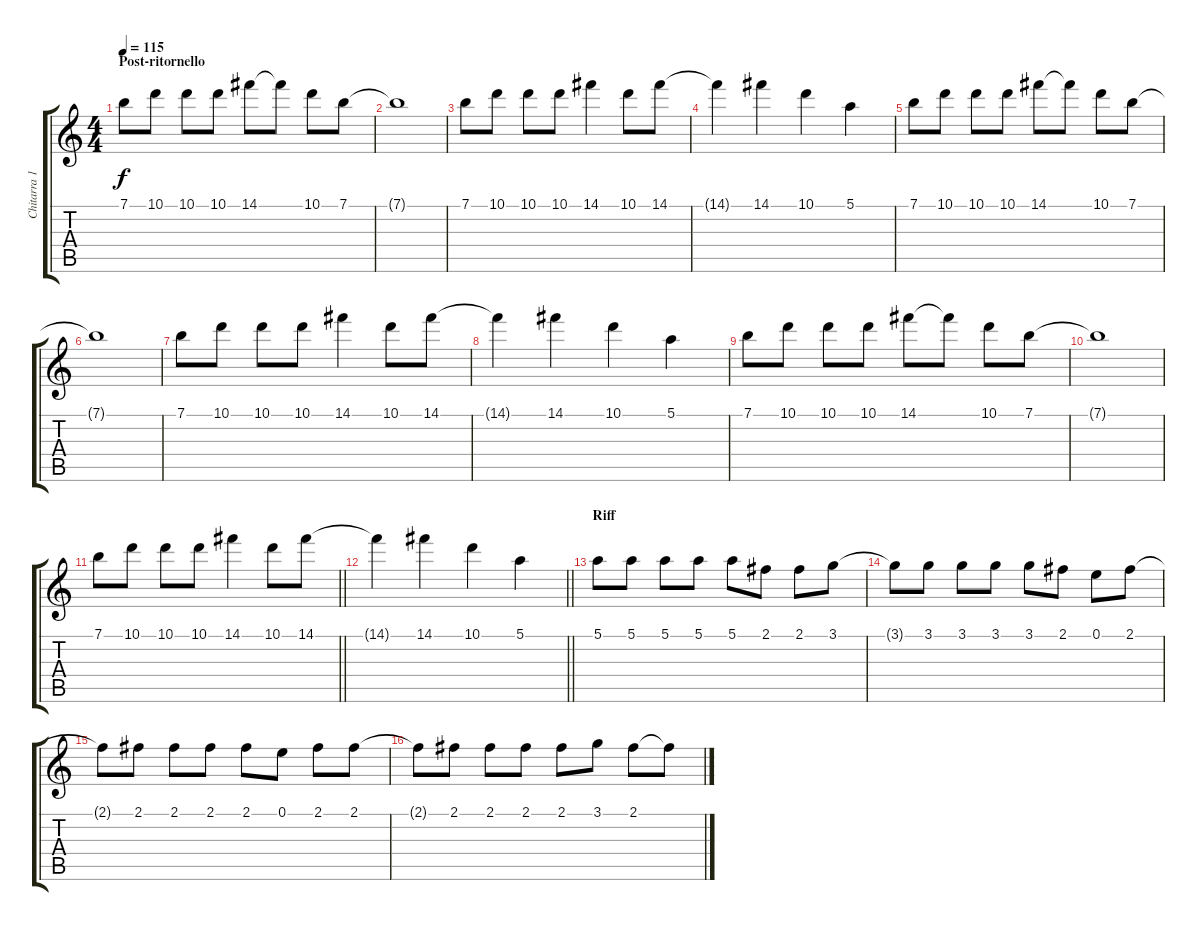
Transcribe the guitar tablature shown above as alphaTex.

\track ("Chitarra 1" "Chitarra 1") {instrument electricguitarjazz}
\staff {score tabs}
\tuning (E4 B3 G3 D3 A2 E2) {hide}
\ts (4 4)
\section ("" "Post-ritornello")
\tempo 115
\clef g2
\ks c
7.1.8{dy f} 10.1.8 10.1.8 10.1.8 14.1.8 14.1{t}.8 10.1.8 7.1.8 |
7.1{t}.1 |
7.1.8 10.1.8 10.1.8 10.1.8 14.1.4 10.1.8 14.1.8 |
14.1{t}.4 14.1.4 10.1.4 5.1.4 |
7.1.8 10.1.8 10.1.8 10.1.8 14.1.8 14.1{t}.8 10.1.8 7.1.8 |
7.1{t}.1 |
7.1.8 10.1.8 10.1.8 10.1.8 14.1.4 10.1.8 14.1.8 |
14.1{t}.4 14.1.4 10.1.4 5.1.4 |
7.1.8 10.1.8 10.1.8 10.1.8 14.1.8 14.1{t}.8 10.1.8 7.1.8 |
7.1{t}.1 |
\barLineRight lightlight
7.1.8 10.1.8 10.1.8 10.1.8 14.1.4 10.1.8 14.1.8 |
\barLineRight lightlight
14.1{t}.4 14.1.4 10.1.4 5.1.4 |
\section ("" "Riff")
5.1.8 5.1.8 5.1.8 5.1.8 5.1.8 2.1.8 2.1.8 3.1.8 |
3.1{t}.8 3.1.8 3.1.8 3.1.8 3.1.8 2.1.8 0.1.8 2.1.8 |
2.1{t}.8 2.1.8 2.1.8 2.1.8 2.1.8 0.1.8 2.1.8 2.1.8 |
2.1{t}.8 2.1.8 2.1.8 2.1.8 2.1.8 3.1.8 2.1.8 2.1{ss t}.8
